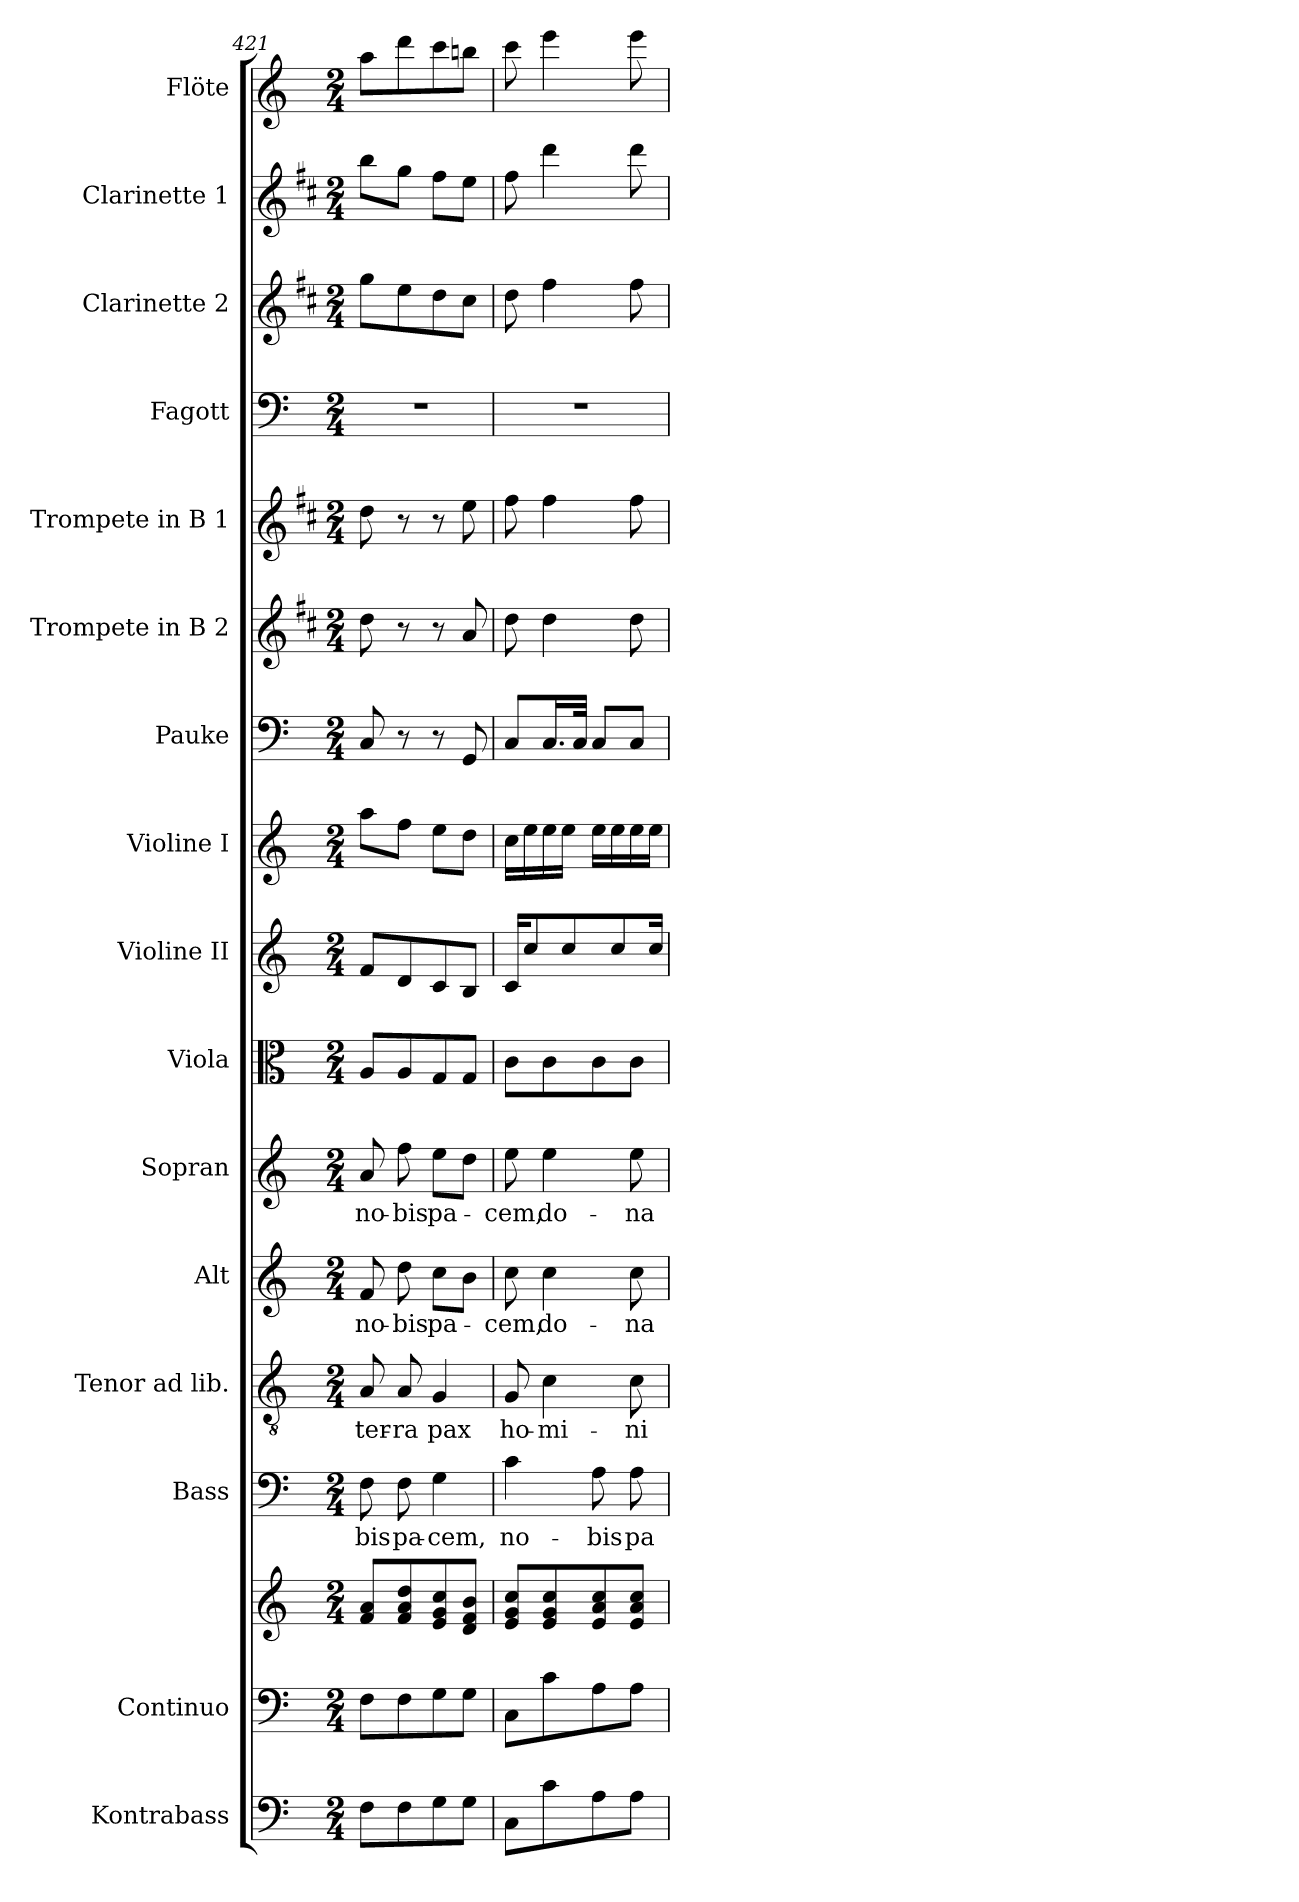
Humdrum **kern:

**kern	**kern	**kern	**kern	**text	**kern	**text	**kern	**text	**kern	**text	**kern	**kern	**kern	**kern	**kern	**kern	**kern	**kern	**kern	**kern
*part16	*part15	*part15	*part14	*part14	*part13	*part13	*part12	*part12	*part11	*part11	*part10	*part9	*part8	*part7	*part6	*part5	*part4	*part3	*part2	*part1
*staff17	*staff16	*staff15	*staff14	*staff14	*staff13	*staff13	*staff12	*staff12	*staff11	*staff11	*staff10	*staff9	*staff8	*staff7	*staff6	*staff5	*staff4	*staff3	*staff2	*staff1
*I"Kontrabass	*I"Continuo	*	*I"Bass	*	*I"Tenor ad lib.	*	*I"Alt	*	*I"Sopran	*	*I"Viola	*I"Violine II	*I"Violine I	*I"Pauke	*I"Trompete in B 2	*I"Trompete in B 1	*I"Fagott	*I"Clarinette 2	*I"Clarinette 1	*I"Flöte
*I'Kb.	*I'cont.	*	*I'B	*	*I'T	*	*I'A	*	*I'S	*	*I'Vla.	*I'Vl. II	*I'Vl. I	*I'Pk.	*	*	*I'Fg.	*I'Cl. 2	*I'Cl. 1	*I'Fl.
*clefF4	*clefF4	*clefG2	*clefF4	*	*clefGv2	*	*clefG2	*	*clefG2	*	*clefC3	*clefG2	*clefG2	*clefF4	*clefG2	*clefG2	*clefF4	*clefG2	*clefG2	*clefG2
*ITrd7c12	*	*	*	*	*	*	*	*	*	*	*	*	*	*	*ITrd1c2	*ITrd1c2	*	*ITrd1c2	*ITrd1c2	*
*k[]	*k[]	*k[]	*k[]	*	*k[]	*	*k[]	*	*k[]	*	*k[]	*k[]	*k[]	*k[]	*k[]	*k[]	*k[]	*k[]	*k[]	*k[]
*C:	*C:	*C:	*C:	*	*C:	*	*C:	*	*C:	*	*C:	*C:	*C:	*C:	*C:	*C:	*C:	*C:	*C:	*C:
*M2/4	*M2/4	*M2/4	*M2/4	*	*M2/4	*	*M2/4	*	*M2/4	*	*M2/4	*M2/4	*M2/4	*M2/4	*M2/4	*M2/4	*M2/4	*M2/4	*M2/4	*M2/4
=421	=421	=421	=421	=421	=421	=421	=421	=421	=421	=421	=421	=421	=421	=421	=421	=421	=421	=421	=421	=421
!	!	!	!	!LO:LY:b	!	!LO:LY:b	!	!LO:LY:b	!	!LO:LY:b	!	!	!	!	!	!	!	!	!	!
8FF\L	8F\L	8f/ 8a/L	8F\	-bis	8A/	ter-	8f/	no-	8a/	no-	8A/L	8f/L	8aa\L	8C/	8cc\	8cc\	2r	8ff\L	8aa\L	8aa\L
!	!	!	!	!LO:LY:b	!	!LO:LY:b	!	!LO:LY:b	!	!LO:LY:b	!	!	!	!	!	!	!	!	!	!
8FF\	8F\	8f/ 8a/ 8dd/	8F\	pa-	8A/	-ra	8dd\	-bis	8ff\	-bis	8A/	8d/	8ff\J	8r	8r	8r	.	8dd\	8ff\J	8ddd\
!	!	!	!	!LO:LY:b	!	!LO:LY:b	!	!LO:LY:b	!	!LO:LY:b	!	!	!	!	!	!	!	!	!	!
8GG\	8G\	8e/ 8g/ 8cc/	4G\	-cem,	4G/	pax	8cc\L	pa-	8ee\L	pa-	8G/	8c/	8ee\L	8r	8r	8r	.	8cc\	8ee\L	8ccc\
8GG\J	8G\J	8d/ 8f/ 8b/J	.	.	.	.	8b\J	.	8dd\J	.	8G/J	8B/J	8dd\J	8GG/	8g/	8dd\	.	8b\J	8dd\J	8bbn\J
=422	=422	=422	=422	=422	=422	=422	=422	=422	=422	=422	=422	=422	=422	=422	=422	=422	=422	=422	=422	=422
!	!	!	!	!LO:LY:b	!	!LO:LY:b	!	!LO:LY:b	!	!LO:LY:b	!	!	!	!	!	!	!	!	!	!
8CC\L	8C\L	8e/ 8g/ 8cc/L	4c\	no-	8G/	ho-	8cc\	-cem,	8ee\	-cem,	8c\L	16c/KL	16cc\LL	8C/L	8cc\	8ee\	2r	8cc\	8ee\	8ccc\
.	.	.	.	.	.	.	.	.	.	.	.	8cc/	16ee\	.	.	.	.	.	.	.
!	!	!	!	!	!	!LO:LY:b	!	!LO:LY:b	!	!LO:LY:b	!	!	!	!	!	!	!	!	!	!
8C\	8c\	8e/ 8g/ 8cc/	.	.	4c\	-mi-	4cc\	do-	4ee\	do-	8c\	.	16ee\	16.C/L	4cc\	4ee\	.	4ee\	4ccc\	4eee\
.	.	.	.	.	.	.	.	.	.	.	.	8cc/	16ee\JJ	.	.	.	.	.	.	.
.	.	.	.	.	.	.	.	.	.	.	.	.	.	32C/JJk	.	.	.	.	.	.
!	!	!	!	!LO:LY:b	!	!	!	!	!	!	!	!	!	!	!	!	!	!	!	!
8AA\	8A\	8e/ 8a/ 8cc/	8A\	-bis	.	.	.	.	.	.	8c\	.	16ee\LL	8C/L	.	.	.	.	.	.
.	.	.	.	.	.	.	.	.	.	.	.	8cc/	16ee\	.	.	.	.	.	.	.
!	!	!	!	!LO:LY:b	!	!LO:LY:b	!	!LO:LY:b	!	!LO:LY:b	!	!	!	!	!	!	!	!	!	!
8AA\J	8A\J	8e/ 8a/ 8cc/J	8A\	pa-	8c\	-ni-	8cc\	-na	8ee\	-na	8c\J	.	16ee\	8C/J	8cc\	8ee\	.	8ee\	8ccc\	8eee\
.	.	.	.	.	.	.	.	.	.	.	.	16cc/Jk	16ee\JJ	.	.	.	.	.	.	.
=	=	=	=	=	=	=	=	=	=	=	=	=	=	=	=	=	=	=	=	=
*-	*-	*-	*-	*-	*-	*-	*-	*-	*-	*-	*-	*-	*-	*-	*-	*-	*-	*-	*-	*-
